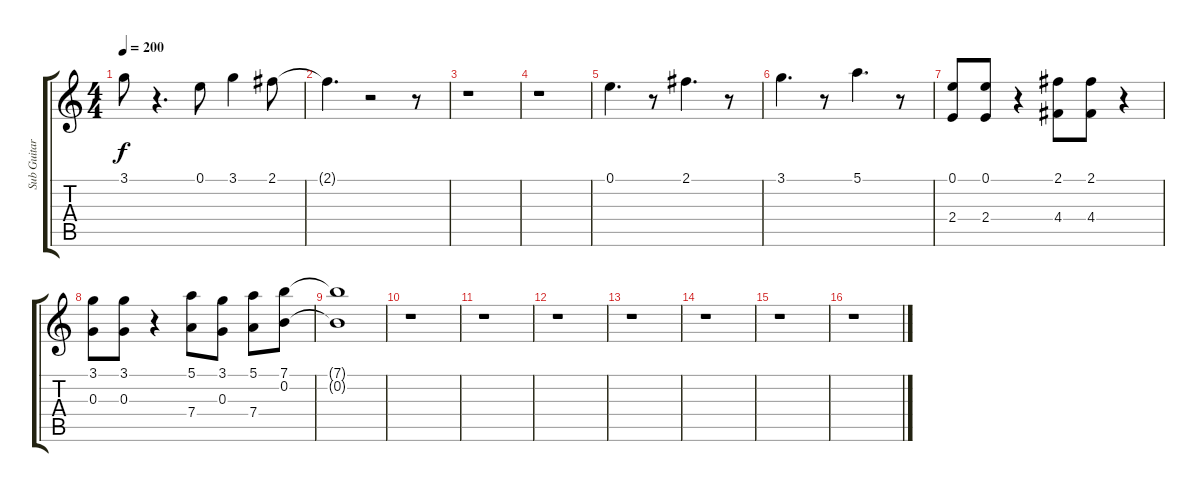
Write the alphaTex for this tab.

\track ("Sub Guitar" "Sub Guitar") {instrument electricguitarclean}
\staff {score tabs}
\tuning (E4 B3 G3 D3 A2 E2) {hide}
\ts (4 4)
\tempo 200
\clef g2
\ks c
3.1.8{dy f} r.4{d} 0.1.8 3.1.4 2.1.8 |
2.1{t}.4{d} r.2 r.8 |
r.1 |
r.1 |
0.1.4{d} r.8 2.1.4{d} r.8 |
3.1.4{d} r.8 5.1.4{d} r.8 |
(0.1 2.4).8 (0.1 2.4).8 r.4 (2.1 4.4).8 (2.1 4.4).8 r.4 |
(3.1 0.3).8 (3.1 0.3).8 r.4 (5.1 7.4).8 (3.1 0.3).8 (5.1 7.4).8 (7.1 0.2).8 |
(7.1{t} 0.2{t}).1 |
r.1 |
r.1 |
r.1 |
r.1 |
r.1 |
r.1 |
r.1
